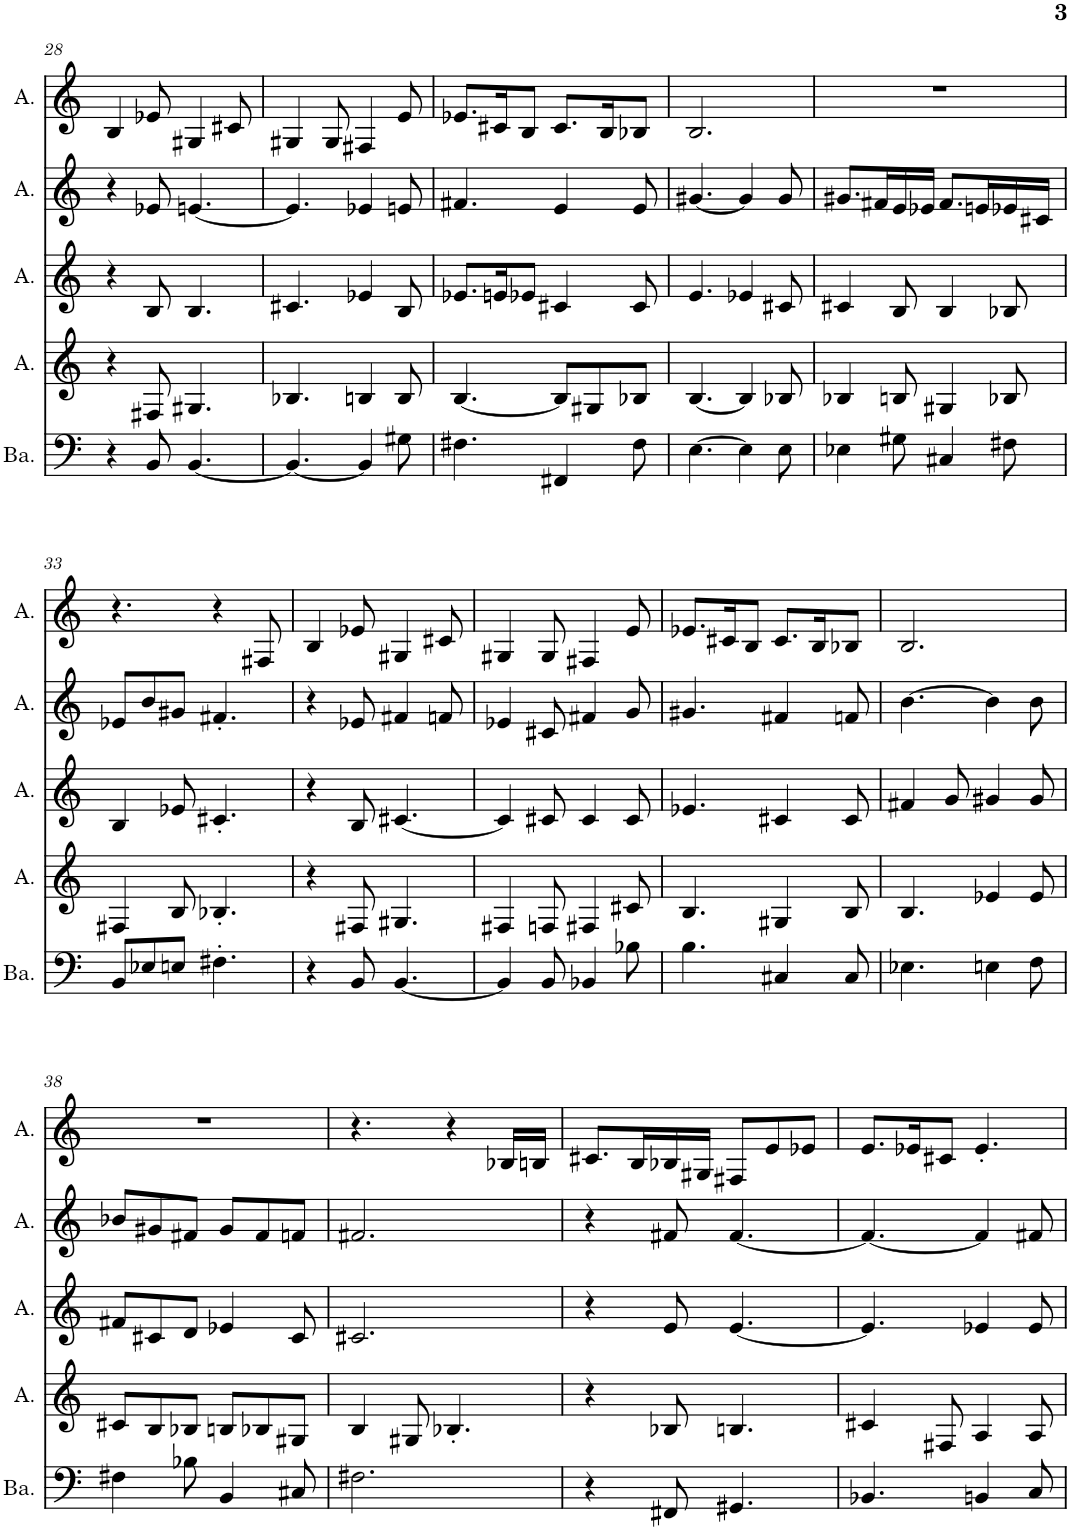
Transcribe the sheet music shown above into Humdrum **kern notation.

**kern	**kern	**kern	**kern	**kern
*part5	*part4	*part3	*part2	*part1
*staff5	*staff4	*staff3	*staff2	*staff1
*I"Bariton	*I"Alt	*I"Alt	*I"Alt	*I"Alt
*I'Ba.	*I'A.	*I'A.	*I'A.	*I'A.
!!LO:PB:g=z
*clefF4	*clefG2	*clefG2	*clefG2	*clefG2
*k[]	*k[]	*k[]	*k[]	*k[]
*M6/8	*M6/8	*M6/8	*M6/8	*M6/8
=28	=28	=28	=28	=28
4r	4r	4r	4r	4B/
8BB/	8F#X/	8B/	8e-X/	8e-X/
[4.BB/	4.G#X/	4.B/	[4.en/	4G#X/
.	.	.	.	8c#X/
=29	=29	=29	=29	=29
4.BB/_	4.B-X/	4.c#X/	4.e/]	4G#X/
.	.	.	.	8G#/
4BB/]	4Bn/	4e-X/	4e-X/	4F#X/
8G#X\	8B/	8B/	8en/	8e/
=30	=30	=30	=30	=30
4.F#X\	[4.B/	8.e-X/L	4.f#X/	8.e-X/L
.	.	16en/K	.	16c#X/K
.	.	8e-X/J	.	8B/J
4FF#X/	8B/L]	4c#X/	4e/	8.c#/L
.	8G#X/	.	.	.
.	.	.	.	16B/K
8F#\	8B-X/J	8c#/	8e/	8B-X/J
=31	=31	=31	=31	=31
[4.E\	[4.B/	4.e/	[4.g#X/	2.B/
4E\]	4B/]	4e-X/	4g#/]	.
8E\	8B-X/	8c#X/	8g#/	.
=32	=32	=32	=32	=32
4E-X\	4B-X/	4c#X/	8.g#X/L	2.r
.	.	.	16f#X/L	.
8G#X\	8Bn/	8B/	16e/	.
.	.	.	16e-X/JJ	.
4C#X/	4G#X/	4B/	8.f#/L	.
.	.	.	16en/L	.
8F#X\	8B-X/	8B-X/	16e-X/	.
.	.	.	16c#X/JJ	.
!!LO:LB:g=z
=33	=33	=33	=33	=33
8BB/L	4F#X/	4B/	8e-X/L	4.r
8E-X/	.	.	8b/	.
8En/J	8B/	8e-X/	8g#X/J	.
4.F#X'\	4.B-X'/	4.c#X'/	4.f#X'/	4r
.	.	.	.	8F#X/
=34	=34	=34	=34	=34
4r	4r	4r	4r	4B/
8BB/	8F#X/	8B/	8e-X/	8e-X/
[4.BB/	4.G#X/	[4.c#X/	4f#X/	4G#X/
.	.	.	8fn/	8c#X/
=35	=35	=35	=35	=35
4BB/]	4F#X/	4c#/]	4e-X/	4G#X/
8BB/	8Fn/	8c#X/	8c#X/	8G#/
4BB-X/	4F#X/	4c#/	4f#X/	4F#X/
8B-X\	8c#X/	8c#/	8g/	8e/
=36	=36	=36	=36	=36
4.B\	4.B/	4.e-X/	4.g#X/	8.e-X/L
.	.	.	.	16c#X/K
.	.	.	.	8B/J
4C#X/	4G#X/	4c#X/	4f#X/	8.c#/L
.	.	.	.	16B/K
8C#/	8B/	8c#/	8fn/	8B-X/J
=37	=37	=37	=37	=37
4.E-X\	4.B/	4f#X/	[4.b\	2.B/
.	.	8g/	.	.
4En\	4e-X/	4g#X/	4b\]	.
8F\	8e-/	8g#/	8b\	.
!!LO:LB:g=z
=38	=38	=38	=38	=38
4F#X\	8c#X/L	8f#X/L	8b-X/L	2.r
.	8B/	8c#X/	8g#X/	.
8B-X\	8B-X/J	8d/J	8f#X/J	.
4BB/	8Bn/L	4e-X/	8g#/L	.
.	8B-X/	.	8f#/	.
8C#X/	8G#X/J	8c#/	8fn/J	.
=39	=39	=39	=39	=39
2.F#X\	4B/	2.c#X/	2.f#X/	4.r
.	8G#X/	.	.	.
.	4.B-X'/	.	.	4r
.	.	.	.	16B-X/LL
.	.	.	.	16Bn/JJ
=40	=40	=40	=40	=40
4r	4r	4r	4r	8.c#X/L
.	.	.	.	16B/L
8FF#X/	8B-X/	8e/	8f#X/	16B-X/
.	.	.	.	16G#X/JJ
4.GG#X/	4.Bn/	[4.e/	[4.f#/	8F#X/L
.	.	.	.	8e/
.	.	.	.	8e-X/J
=41	=41	=41	=41	=41
4.BB-X/	4c#X/	4.e/]	4.f#/_	8.e/L
.	.	.	.	16e-X/K
.	8F#X/	.	.	8c#X/J
4BBn/	4A/	4e-X/	4f#/]	4.e-'/
8C/	8A/	8e-/	8f#X/	.
=	=	=	=	=
*-	*-	*-	*-	*-
